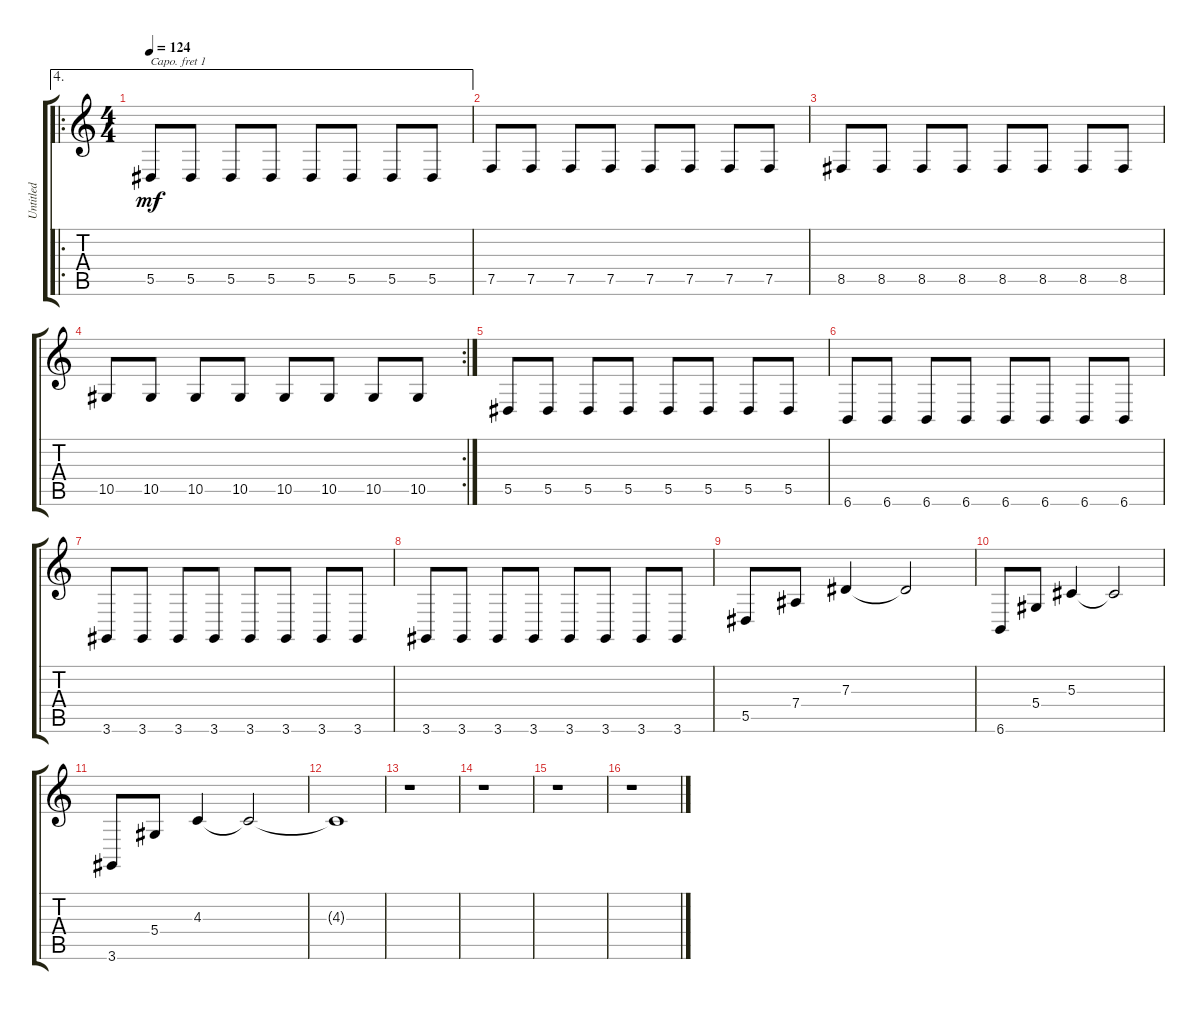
\track ("Untitled" "Untitled") {instrument acousticgrandpiano}
\staff {score tabs}
\capo 1
\tuning (E4 B3 G3 D3 A2 E2) {hide}
\ae 4
\ro
\ts (4 4)
\tempo 124
\clef g2
\ks c
5.5.8{dy mf} 5.5.8 5.5.8 5.5.8 5.5.8 5.5.8 5.5.8 5.5.8 |
7.5.8 7.5.8 7.5.8 7.5.8 7.5.8 7.5.8 7.5.8 7.5.8 |
8.5.8 8.5.8 8.5.8 8.5.8 8.5.8 8.5.8 8.5.8 8.5.8 |
\rc 2
10.5.8 10.5.8 10.5.8 10.5.8 10.5.8 10.5.8 10.5.8 10.5.8 |
5.5.8 5.5.8 5.5.8 5.5.8 5.5.8 5.5.8 5.5.8 5.5.8 |
6.6.8 6.6.8 6.6.8 6.6.8 6.6.8 6.6.8 6.6.8 6.6.8 |
3.6.8 3.6.8 3.6.8 3.6.8 3.6.8 3.6.8 3.6.8 3.6.8 |
3.6.8 3.6.8 3.6.8 3.6.8 3.6.8 3.6.8 3.6.8 3.6.8 |
5.5.8 7.4.8 7.3.4 7.3{t}.2 |
6.6.8 5.4.8 5.3.4 5.3{t}.2 |
3.6.8 5.4.8 4.3.4 4.3{t}.2 |
4.3{t}.1 |
r.1 |
r.1 |
r.1 |
r.1
